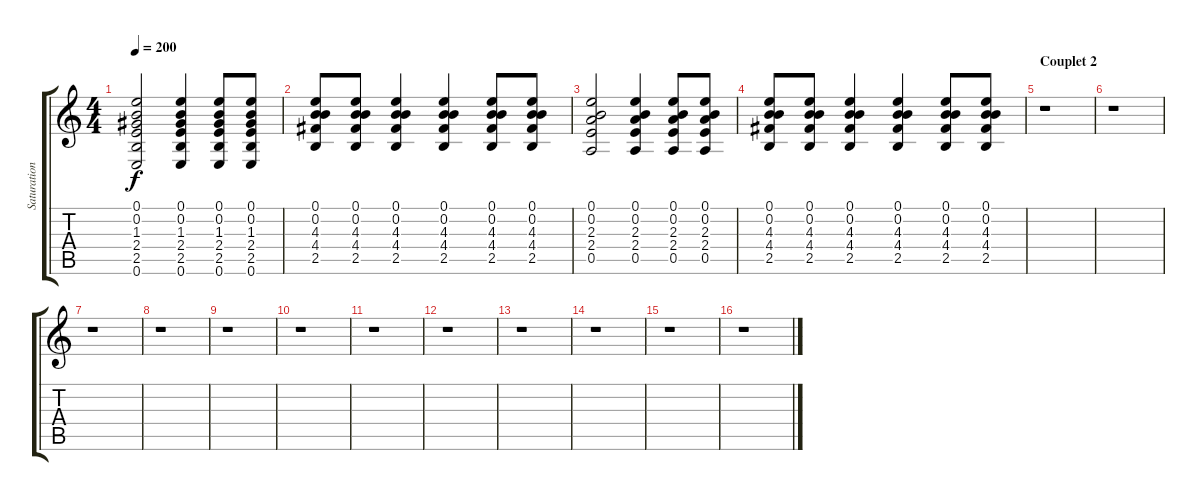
\track ("Saturation droite" "Saturation") {instrument overdrivenguitar}
\staff {score tabs}
\tuning (E4 B3 G3 D3 A2 E2) {hide}
\ts (4 4)
\tempo 200
\clef g2
\ks c
(0.1 0.2 1.3 2.4 2.5 0.6).2{dy f} (0.1 0.2 1.3 2.4 2.5 0.6).4 (0.1 0.2 1.3 2.4 2.5 0.6).8 (0.1 0.2 1.3 2.4 2.5 0.6).8 |
(0.1 0.2 4.3 4.4 2.5).8 (0.1 0.2 4.3 4.4 2.5).8 (0.1 0.2 4.3 4.4 2.5).4 (0.1 0.2 4.3 4.4 2.5).4 (0.1 0.2 4.3 4.4 2.5).8 (0.1 0.2 4.3 4.4 2.5).8 |
(0.1 0.2 2.3 2.4 0.5).2 (0.1 0.2 2.3 2.4 0.5).4 (0.1 0.2 2.3 2.4 0.5).8 (0.1 0.2 2.3 2.4 0.5).8 |
(0.1 0.2 4.3 4.4 2.5).8 (0.1 0.2 4.3 4.4 2.5).8 (0.1 0.2 4.3 4.4 2.5).4 (0.1 0.2 4.3 4.4 2.5).4 (0.1 0.2 4.3 4.4 2.5).8 (0.1 0.2 4.3 4.4 2.5).8 |
\section ("" "Couplet 2")
r.1 |
r.1 |
r.1 |
r.1 |
r.1 |
r.1 |
r.1 |
r.1 |
r.1 |
r.1 |
r.1 |
r.1
